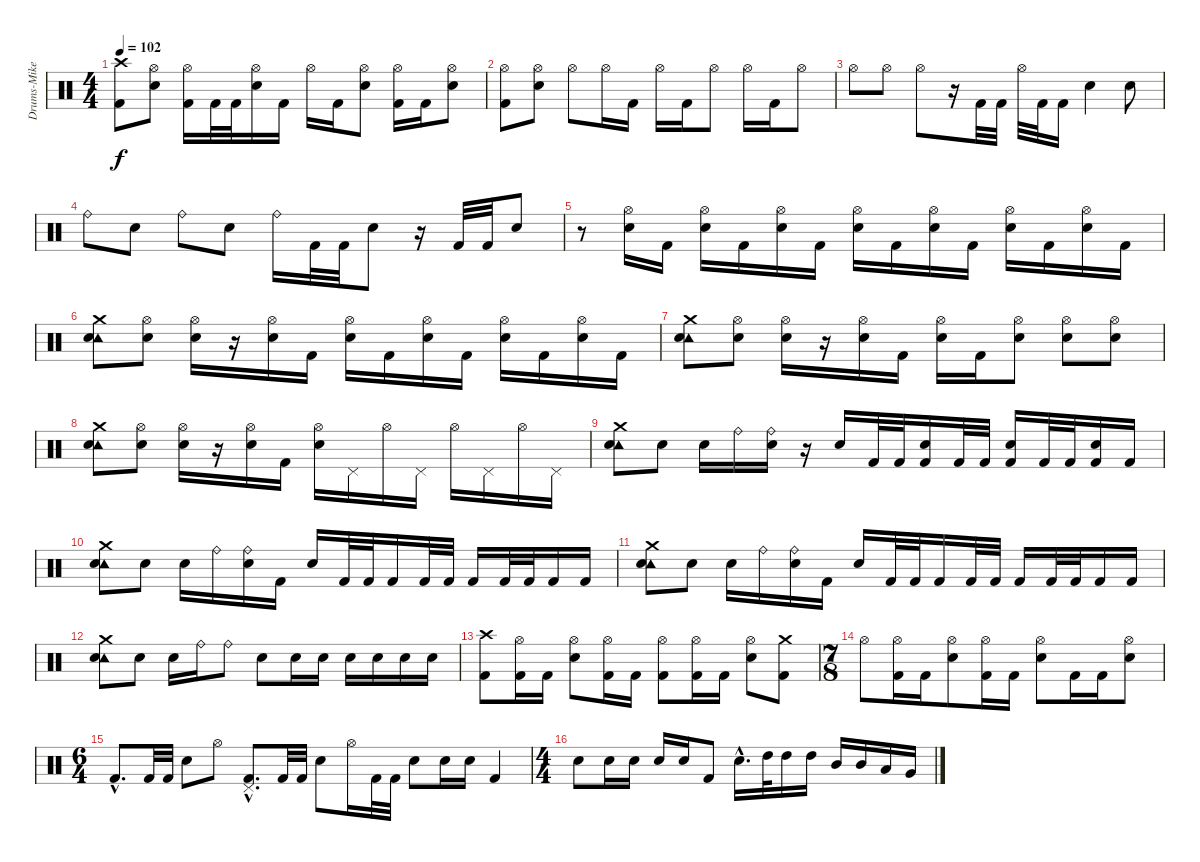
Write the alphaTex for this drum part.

\track ("Drums-Mike Portnoy" "Drums-Mike") {instrument percussion}
\staff {score}
\articulation defaults
\ts (4 4)
\tempo 102
\clef neutral
\ks c
("Kick (hit) 2" "Crash high (hit)").8{dy f} ("Hi-Hat (open)" "Electric Snare (hit)").8 ("Kick (hit) 2" "Hi-Hat (open)").16 "Kick (hit) 2".32 "Kick (hit) 2".32 ("Hi-Hat (open)" "Electric Snare (hit)").16 "Kick (hit) 2".16 "Hi-Hat (open)".16 "Kick (hit) 2".16 ("Hi-Hat (open)" "Electric Snare (hit)").8 ("Kick (hit) 2" "Hi-Hat (open)").16 "Kick (hit) 2".16 ("Hi-Hat (open)" "Electric Snare (hit)").8 |
("Kick (hit) 2" "Hi-Hat (open)").8 ("Hi-Hat (open)" "Electric Snare (hit)").8 "Hi-Hat (open)".8 "Hi-Hat (open)".16 "Kick (hit) 2".16 "Hi-Hat (open)".16 "Kick (hit) 2".16 "Hi-Hat (open)".8 "Hi-Hat (open)".16 "Kick (hit) 2".16 "Hi-Hat (open)".8 |
"Hi-Hat (open)".8 "Hi-Hat (open)".8 "Hi-Hat (open)".8 r.16 "Kick (hit) 2".32 "Kick (hit) 2".32 "Hi-Hat (open)".32 "Kick (hit) 2".32 "Kick (hit) 2".16 "Electric Snare (hit)".4 "Electric Snare (hit)".8 |
"Ride (bell)".8 "Electric Snare (hit)".8 "Ride (bell)".8 "Electric Snare (hit)".8 "Ride (bell)".16 "Kick (hit) 2".32 "Kick (hit) 2".32 "Electric Snare (hit)".8 r.16 "Kick (hit) 2".32 "Kick (hit) 2".32 "Electric Snare (hit)".8 |
r.8 ("Hi-Hat (open)" "Electric Snare (hit)").16 "Kick (hit) 2".16 ("Hi-Hat (open)" "Electric Snare (hit)").16 "Kick (hit) 2".16 ("Hi-Hat (open)" "Electric Snare (hit)").16 "Kick (hit) 2".16 ("Hi-Hat (open)" "Electric Snare (hit)").16 "Kick (hit) 2".16 ("Hi-Hat (open)" "Electric Snare (hit)").16 "Kick (hit) 2".16 ("Hi-Hat (open)" "Electric Snare (hit)").16 "Kick (hit) 2".16 ("Hi-Hat (open)" "Electric Snare (hit)").16 "Kick (hit) 2".16 |
("Tambourine (hit)" "Electric Snare (hit)" "Crash medium (hit)").8 ("Hi-Hat (open)" "Electric Snare (hit)").8 ("Hi-Hat (open)" "Electric Snare (hit)").16 r.16 ("Hi-Hat (open)" "Electric Snare (hit)").16 "Kick (hit) 2".16 ("Hi-Hat (open)" "Electric Snare (hit)").16 "Kick (hit) 2".16 ("Hi-Hat (open)" "Electric Snare (hit)").16 "Kick (hit) 2".16 ("Hi-Hat (open)" "Electric Snare (hit)").16 "Kick (hit) 2".16 ("Hi-Hat (open)" "Electric Snare (hit)").16 "Kick (hit) 2".16 |
("Tambourine (hit)" "Electric Snare (hit)" "Crash medium (hit)").8 ("Hi-Hat (open)" "Electric Snare (hit)").8 ("Hi-Hat (open)" "Electric Snare (hit)").16 r.16 ("Hi-Hat (open)" "Electric Snare (hit)").16 "Kick (hit) 2".16 ("Hi-Hat (open)" "Electric Snare (hit)").16 "Kick (hit) 2".16 ("Hi-Hat (open)" "Electric Snare (hit)").8 ("Hi-Hat (open)" "Electric Snare (hit)").8 ("Hi-Hat (open)" "Electric Snare (hit)").8 |
("Tambourine (hit)" "Electric Snare (hit)" "Crash medium (hit)").8 ("Hi-Hat (open)" "Electric Snare (hit)").8 ("Hi-Hat (open)" "Electric Snare (hit)").16 r.16 ("Hi-Hat (open)" "Electric Snare (hit)").16 "Kick (hit) 2".16 ("Hi-Hat (open)" "Electric Snare (hit)").16 "Pedal Hi-Hat (hit)".16 "Hi-Hat (open)".16 "Pedal Hi-Hat (hit)".16 "Hi-Hat (open)".16 "Pedal Hi-Hat (hit)".16 "Hi-Hat (open)".16 "Pedal Hi-Hat (hit)".16 |
("Tambourine (hit)" "Electric Snare (hit)" "Crash medium (hit)").8 "Electric Snare (hit)".8 "Electric Snare (hit)".16 "Ride (bell)".16 ("Electric Snare (hit)" "Ride (bell)").16 r.16 "Electric Snare (hit)".16 "Kick (hit) 2".32 "Kick (hit) 2".32 ("Kick (hit) 2" "Electric Snare (hit)").16 "Kick (hit) 2".32 "Kick (hit) 2".32 ("Kick (hit) 2" "Electric Snare (hit)").16 "Kick (hit) 2".32 "Kick (hit) 2".32 ("Kick (hit) 2" "Electric Snare (hit)").16 "Kick (hit) 2".16 |
("Tambourine (hit)" "Electric Snare (hit)" "Crash medium (hit)").8 "Electric Snare (hit)".8 "Electric Snare (hit)".16 "Ride (bell)".16 ("Electric Snare (hit)" "Ride (bell)").16 "Kick (hit) 2".16 "Electric Snare (hit)".16 "Kick (hit) 2".32 "Kick (hit) 2".32 "Kick (hit) 2".16 "Kick (hit) 2".32 "Kick (hit) 2".32 "Kick (hit) 2".16 "Kick (hit) 2".32 "Kick (hit) 2".32 "Kick (hit) 2".16 "Kick (hit) 2".16 |
("Tambourine (hit)" "Electric Snare (hit)" "Crash medium (hit)").8 "Electric Snare (hit)".8 "Electric Snare (hit)".16 "Ride (bell)".16 ("Electric Snare (hit)" "Ride (bell)").16 "Kick (hit) 2".16 "Electric Snare (hit)".16 "Kick (hit) 2".32 "Kick (hit) 2".32 "Kick (hit) 2".16 "Kick (hit) 2".32 "Kick (hit) 2".32 "Kick (hit) 2".16 "Kick (hit) 2".32 "Kick (hit) 2".32 "Kick (hit) 2".16 "Kick (hit) 2".16 |
("Tambourine (hit)" "Electric Snare (hit)" "Crash medium (hit)").8 "Electric Snare (hit)".8 "Electric Snare (hit)".16 "Ride (bell)".16 "Ride (bell)".8 "Electric Snare (hit)".8 "Electric Snare (hit)".16 "Electric Snare (hit)".16 "Electric Snare (hit)".16 "Electric Snare (hit)".16 "Electric Snare (hit)".16 "Electric Snare (hit)".16 |
("Kick (hit) 2" "Crash high (hit)").8 ("Kick (hit) 2" "Hi-Hat (open)").16 "Kick (hit) 2".16 ("Hi-Hat (open)" "Electric Snare (hit)").8 ("Kick (hit) 2" "Hi-Hat (open)").16 "Kick (hit) 2".16 ("Kick (hit) 2" "Hi-Hat (open)").8 ("Kick (hit) 2" "Hi-Hat (open)").16 "Kick (hit) 2".16 ("Hi-Hat (open)" "Electric Snare (hit)").8 ("Kick (hit) 2" "Crash medium (hit)").8 |
\ts (7 8)
"Hi-Hat (open)".8 ("Kick (hit) 2" "Hi-Hat (open)").16 "Kick (hit) 2".16 ("Hi-Hat (open)" "Electric Snare (hit)").8 ("Kick (hit) 2" "Hi-Hat (open)").16 "Kick (hit) 2".16 ("Hi-Hat (open)" "Electric Snare (hit)").8 "Kick (hit) 2".16 "Kick (hit) 2".16 ("Hi-Hat (open)" "Electric Snare (hit)").8 |
\ts (6 4)
"Kick (hit) 2"{hac}.8{d} "Kick (hit) 2".32 "Kick (hit) 2".32 "Electric Snare (hit)".8 "Hi-Hat (open)".8 ("Kick (hit) 2"{hac} "Pedal Hi-Hat (hit)"{hac}).8{d} "Kick (hit) 2".32 "Kick (hit) 2".32 "Electric Snare (hit)".8 "Hi-Hat (open)".16 "Kick (hit) 2".32 "Kick (hit) 2".32 "Electric Snare (hit)".8 "Electric Snare (hit)".16 "Electric Snare (hit)".16 "Kick (hit) 2".4 |
\ts (4 4)
"Electric Snare (hit)".8 "Electric Snare (hit)".16 "Electric Snare (hit)".16 "Electric Snare (hit)".16 "Electric Snare (hit)".16 "Kick (hit) 2".8 "Electric Snare (hit)"{hac}.16{d} "High Tom (hit)".32 "High Tom (hit)".16 "High Tom (hit)".16 "Mid Tom (hit)".16 "Mid Tom (hit)".16 "Low Tom (hit)".16 "Very Low Tom (hit)".16
